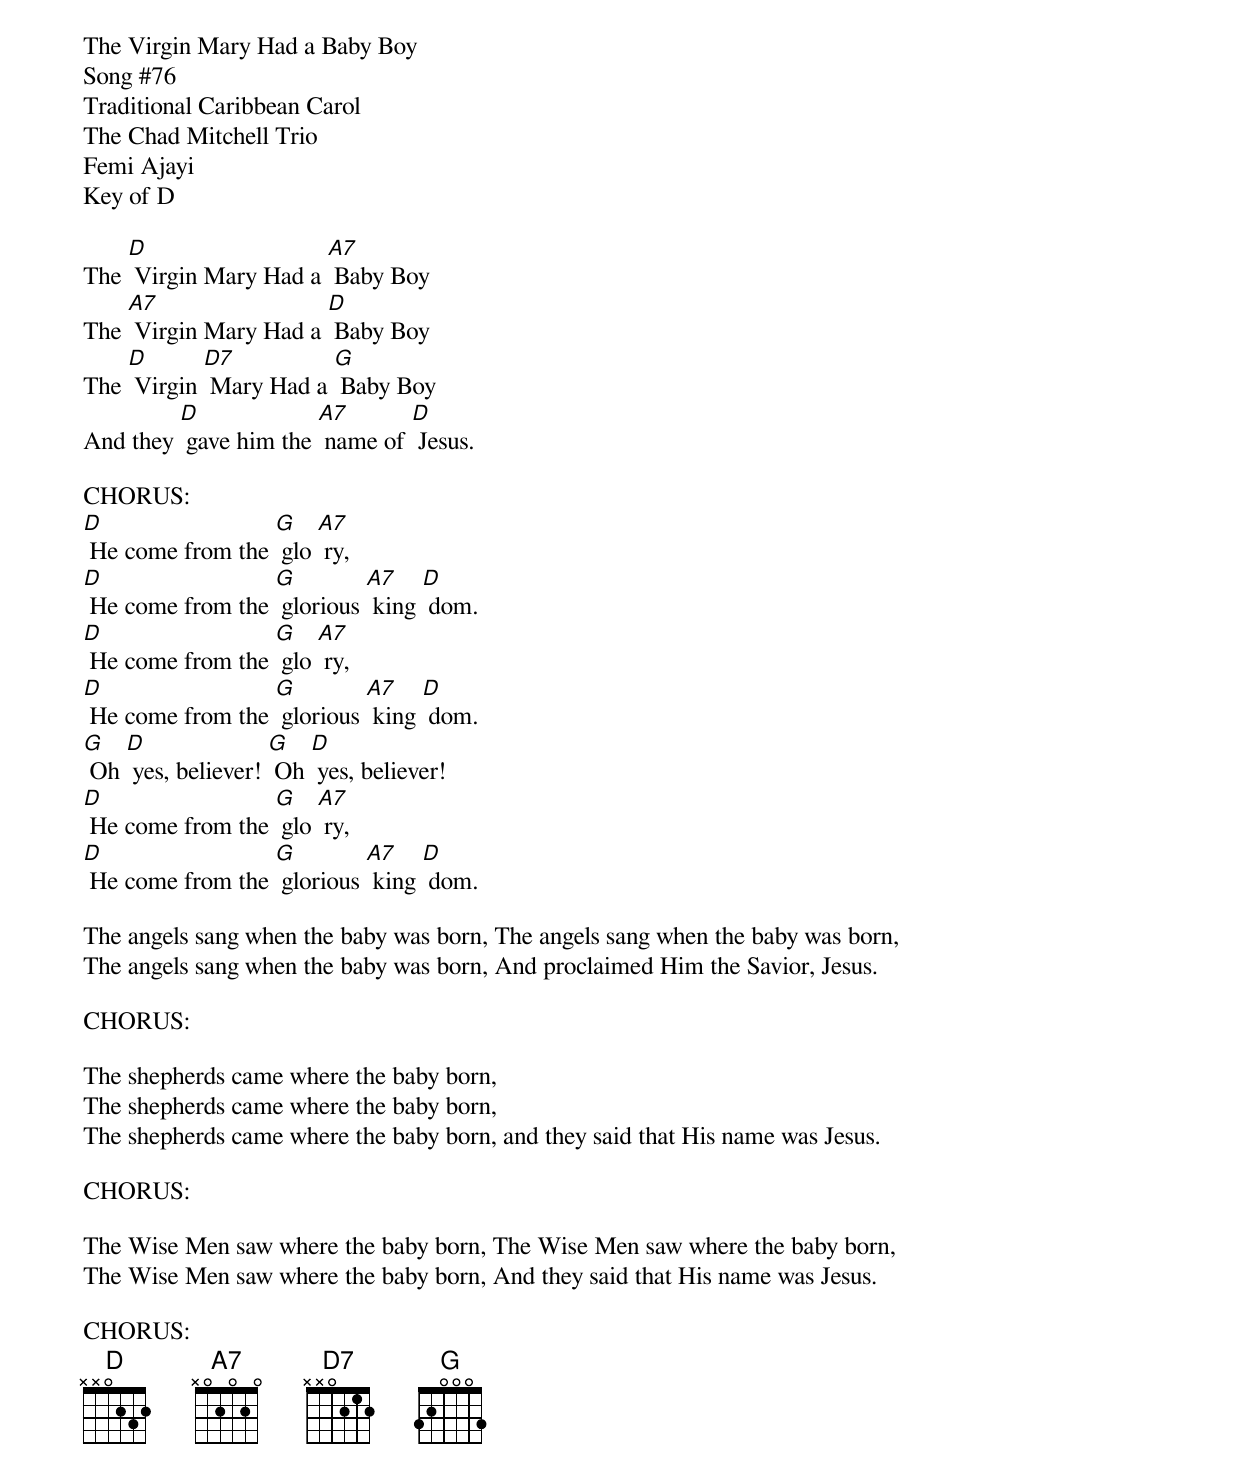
The Virgin Mary Had a Baby Boy
Song #76
Traditional Caribbean Carol
The Chad Mitchell Trio
Femi Ajayi
Key of D

The [D] Virgin Mary Had a [A7] Baby Boy
The [A7] Virgin Mary Had a [D] Baby Boy
The [D] Virgin [D7] Mary Had a [G] Baby Boy
And they [D] gave him the [A7] name of [D] Jesus.

CHORUS:
[D] He come from the [G] glo [A7] ry,
[D] He come from the [G] glorious [A7] king [D] dom.
[D] He come from the [G] glo [A7] ry,
[D] He come from the [G] glorious [A7] king [D] dom.
[G] Oh [D] yes, believer! [G] Oh [D] yes, believer!
[D] He come from the [G] glo [A7] ry,
[D] He come from the [G] glorious [A7] king [D] dom.

The angels sang when the baby was born, The angels sang when the baby was born,
The angels sang when the baby was born, And proclaimed Him the Savior, Jesus.

CHORUS:

The shepherds came where the baby born,
The shepherds came where the baby born,
The shepherds came where the baby born, and they said that His name was Jesus.

CHORUS:

The Wise Men saw where the baby born, The Wise Men saw where the baby born,
The Wise Men saw where the baby born, And they said that His name was Jesus.

CHORUS:
